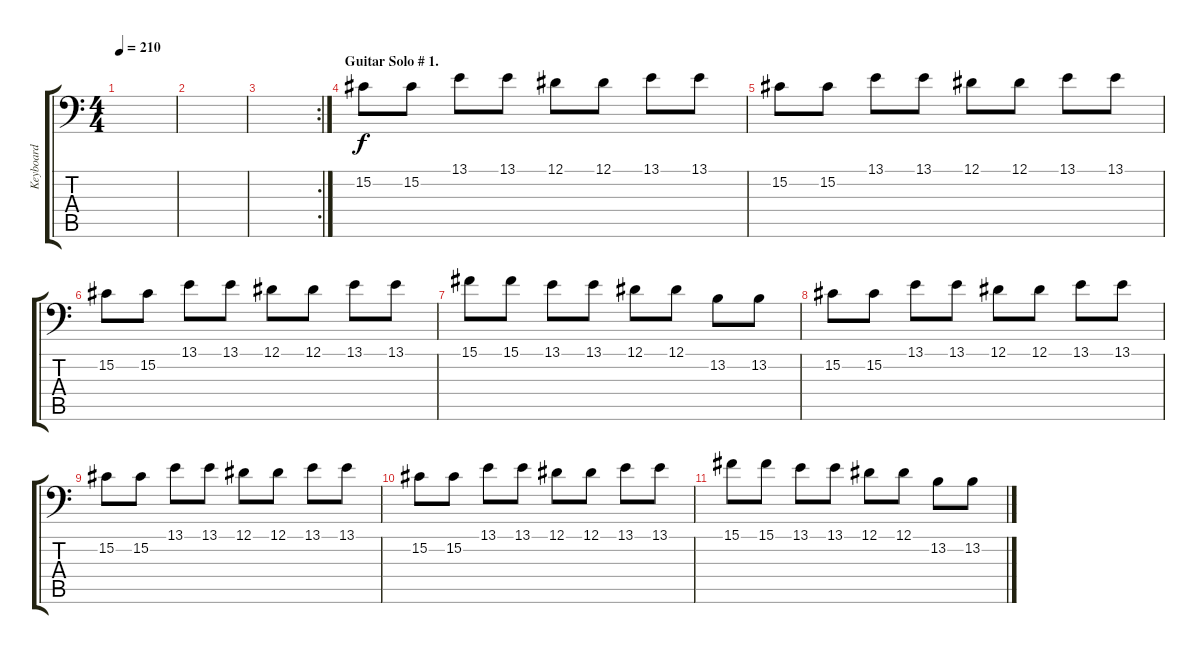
\track ("Keyboard" "Keyboard") {instrument stringensemble1}
\staff {score tabs}
\tuning (Eb3 Bb2 Gb2 Db2 Ab1 Eb1) {hide}
\ts (4 4)
\tempo 210
\clef f4
\ks c
|
|
\rc 2
|
\section ("" "Guitar Solo # 1.")
15.2.8 15.2.8 13.1.8 13.1.8 12.1.8 12.1.8 13.1.8 13.1.8 |
15.2.8 15.2.8 13.1.8 13.1.8 12.1.8 12.1.8 13.1.8 13.1.8 |
15.2.8 15.2.8 13.1.8 13.1.8 12.1.8 12.1.8 13.1.8 13.1.8 |
15.1.8 15.1.8 13.1.8 13.1.8 12.1.8 12.1.8 13.2.8 13.2.8 |
15.2.8 15.2.8 13.1.8 13.1.8 12.1.8 12.1.8 13.1.8 13.1.8 |
15.2.8 15.2.8 13.1.8 13.1.8 12.1.8 12.1.8 13.1.8 13.1.8 |
15.2.8 15.2.8 13.1.8 13.1.8 12.1.8 12.1.8 13.1.8 13.1.8 |
15.1.8 15.1.8 13.1.8 13.1.8 12.1.8 12.1.8 13.2.8 13.2.8
